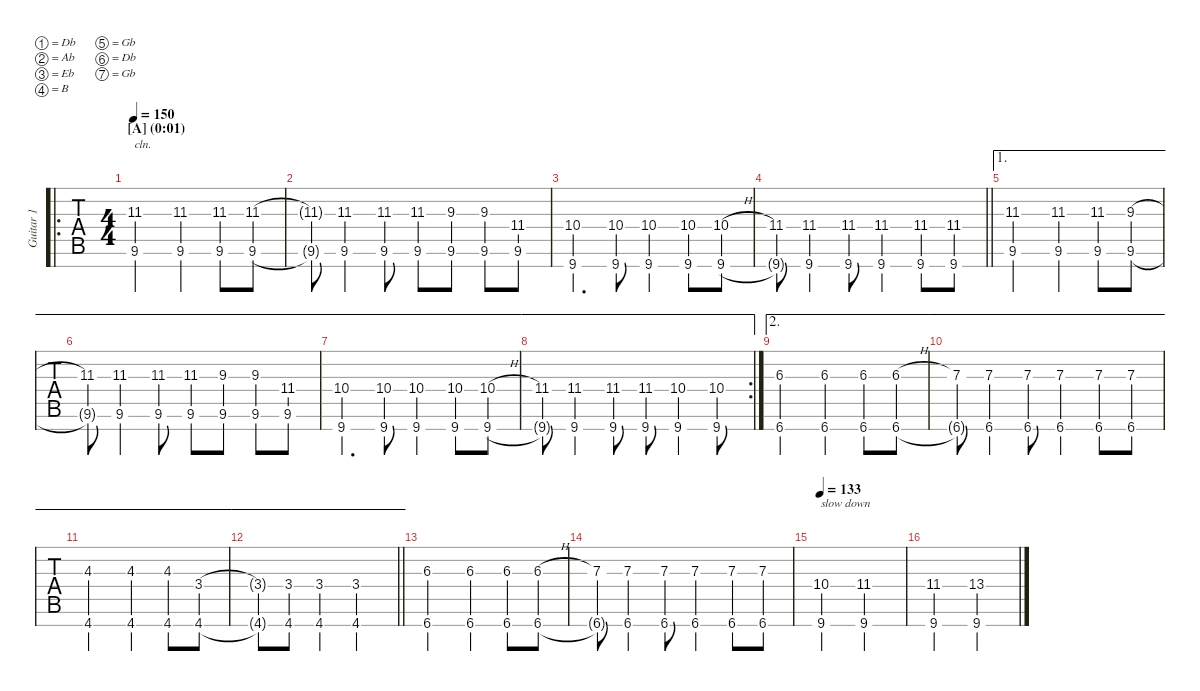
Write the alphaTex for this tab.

\defaultSystemsLayout 4
\hideDynamics
\bracketExtendMode nobrackets
\multiTrackTrackNamePolicy allsystems
\firstSystemTrackNameMode fullname
\otherSystemsTrackNameMode fullname
\otherSystemsTrackNameOrientation horizontal
\track ("Guitar 1" "Gtr. 1") {instrument overdrivenguitar}
\staff {tabs}
\tuning (Db4 Ab3 Eb3 B2 Gb2 Db2 Gb1)
\ro
\ts (4 4)
\section ("" "[A] (0:01)")
\scale
0.999622
\tempo 150
\accidentals auto
\clef g2
\ottava regular
\simile none
\ks c
(9.6{acc #} 11.3).2{txt "cln." dy mf instrument overdrivenguitar} (9.6{acc #} 11.3).4 (9.6{acc #} 11.3).8 (9.6{acc #} 11.3).8 |
\scale
1.00219 (9.6{t acc #} 11.3{t}).8 (9.6{acc #} 11.3).4 (9.6{acc #} 11.3).8 (9.6{acc #} 11.3).8 (9.6{acc #} 9.3).8 (9.6{acc #} 9.3).8 (9.6{acc #} 11.4{acc #}).8 |
\scale
1.00219 (9.7{acc #} 10.4).4{d} (9.7{acc #} 10.4).8 (9.7{acc #} 10.4).4 (9.7{acc #} 10.4).8 (9.7{acc #} 10.4{h}).8 |
\scale
0.996002
\barLineRight lightlight
(11.4{acc #} 9.7{t acc #}).8 (9.7{acc #} 11.4{acc #}).4 (9.7{acc #} 11.4{acc #}).8 (9.7{acc #} 11.4{acc #}).4 (9.7{acc #} 11.4{acc #}).8 (9.7{acc #} 11.4{acc #}).8 |
\ae 1
\scale
1.00077 (9.6{acc #} 11.3).2 (9.6{acc #} 11.3).4 (9.6{acc #} 11.3).8 (9.3{h} 9.6{acc #}).8 |
\ae 1
\scale
1.00077 (9.6{t acc #} 11.3).8 (9.6{acc #} 11.3).4 (9.6{acc #} 11.3).8 (9.6{acc #} 11.3).8 (9.6{acc #} 9.3).8 (9.6{acc #} 9.3).8 (9.6{acc #} 11.4{acc #}).8 |
\ae 1
\scale
1.00077 (9.7{acc #} 10.4).4{d} (9.7{acc #} 10.4).8 (9.7{acc #} 10.4).4 (9.7{acc #} 10.4).8 (9.7{acc #} 10.4{h}).8 |
\ae 1
\rc 2
\scale
0.997697 (11.4{acc #} 9.7{t acc #}).8 (9.7{acc #} 11.4{acc #}).4 (9.7{acc #} 11.4{acc #}).8 (9.7{acc #} 11.4{acc #}).8 (9.7{acc #} 10.4).4 (9.7{acc #} 10.4).8 |
\ae 2
\scale
1.00155 (6.7 6.3).2 (6.7 6.3).4 (6.7 6.3).8 (6.7 6.3{h}).8 |
\ae 2
\scale
0.998856 (7.3{acc #} 6.7{t}).8 (7.3{acc #} 6.7).4 (7.3{acc #} 6.7).8 (7.3{acc #} 6.7).4 (7.3{acc #} 6.7).8 (7.3{acc #} 6.7).8 |
\ae 2
\scale
1.00424 (4.7{acc #} 4.3).2 (4.7{acc #} 4.3).4 (4.7{acc #} 4.3).8 (4.7{acc #} 3.4).8 |
\ae 2
\scale
0.995356
\barLineRight lightlight
(4.7{t acc #} 3.4{t}).8 (4.7{acc #} 3.4).8 (4.7{acc #} 3.4).4 (4.7{acc #} 3.4).2 |
\scale
0.996164 (6.7 6.3).2 (6.7 6.3).4 (6.7 6.3).8 (6.7 6.3{h}).8 |
\scale
0.996164 (7.3{acc #} 6.7{t}).8 (7.3{acc #} 6.7).4 (7.3{acc #} 6.7).8 (7.3{acc #} 6.7).4 (7.3{acc #} 6.7).8 (7.3{acc #} 6.7).8 |
\scale
0.996164
\tempo 133
(9.7{acc #} 10.4).2{txt "slow down"} (9.7{acc #} 11.4{acc #}).2 |
\scale
0.996164 (9.7{acc #} 11.4{acc #}).2 (9.7{acc #} 13.4).2
